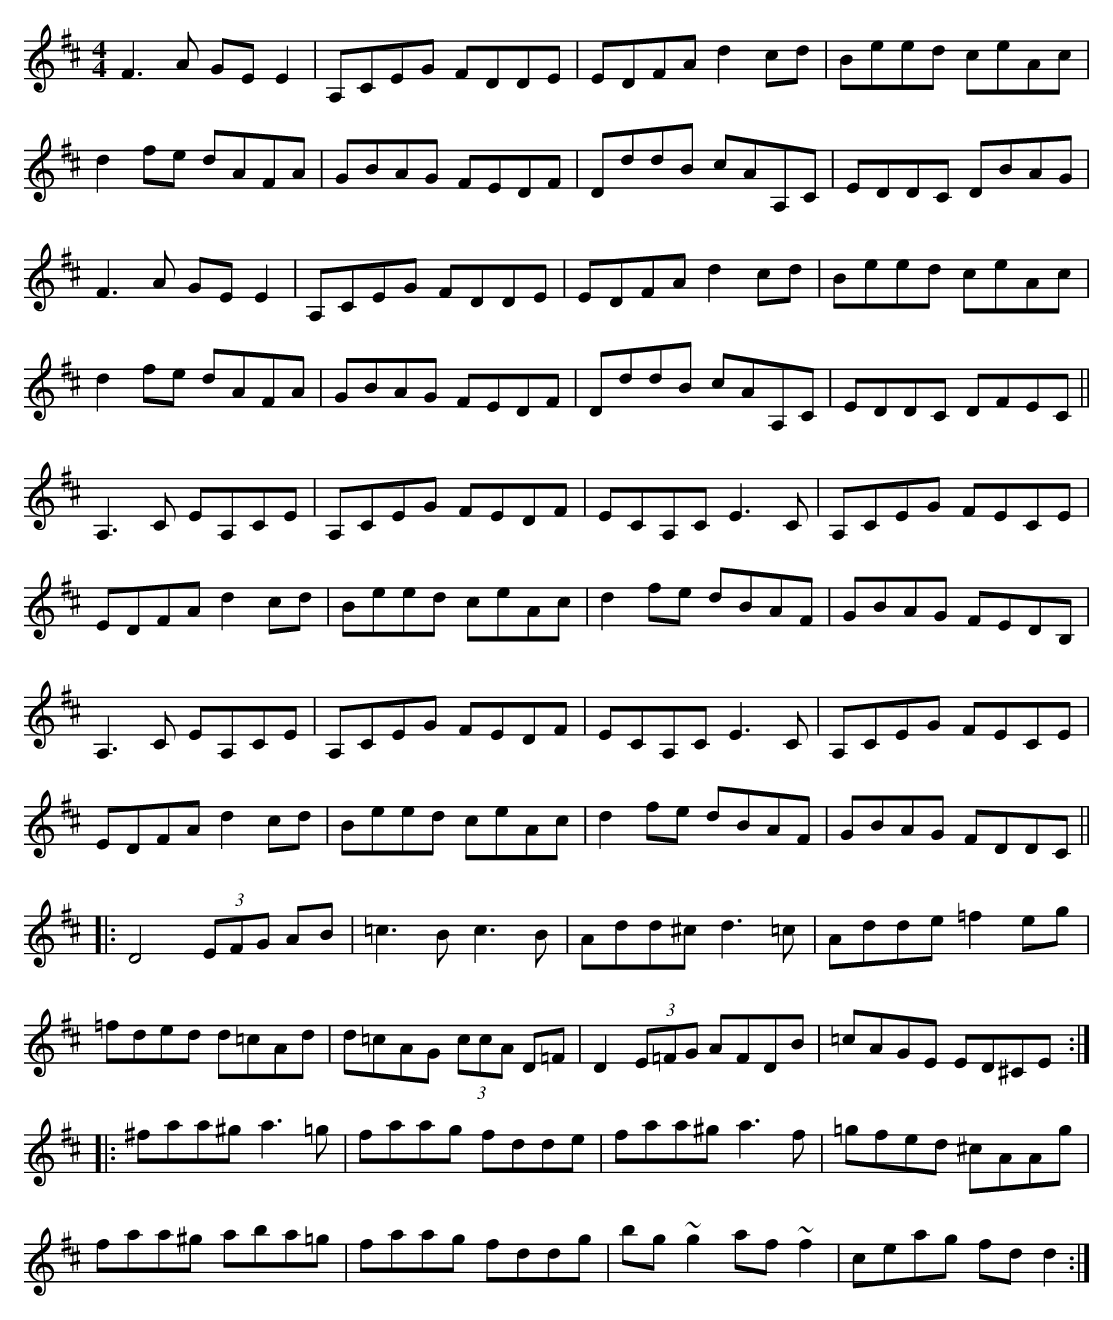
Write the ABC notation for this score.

X:1
M:4/4
K:D
F3A GEE2|A,CEG FDDE|EDFA d2cd|Beed ceAc|
d2fe dAFA|GBAG FEDF|DddB cAA,C|EDDC DBAG|
F3A GEE2|A,CEG FDDE|EDFA d2cd|Beed ceAc|
d2fe dAFA|GBAG FEDF|DddB cAA,C|EDDC DFEC||
A,3C EA,CE|A,CEG FEDF|ECA,C E3C|A,CEG FECE|
EDFA d2cd|Beed ceAc|d2fe dBAF|GBAG FEDB,|
A,3C EA,CE|A,CEG FEDF|ECA,C E3C|A,CEG FECE|
EDFA d2cd|Beed ceAc|d2fe dBAF|GBAG FDDC||
|:D4 (3EFG AB|=c3B c3B|Add^c d3=c|Adde =f2eg|
=fded d=cAd|d=cAG (3ccA D=F|D2 (3E=FG AFDB|=cAGE ED^CE:|
|:^faa^g a3=g|faag fdde|faa^g a3f|=gfed ^cAAg|
faa^g aba=g|faag fddg|bg~g2 af~f2|ceag fd d2:|
